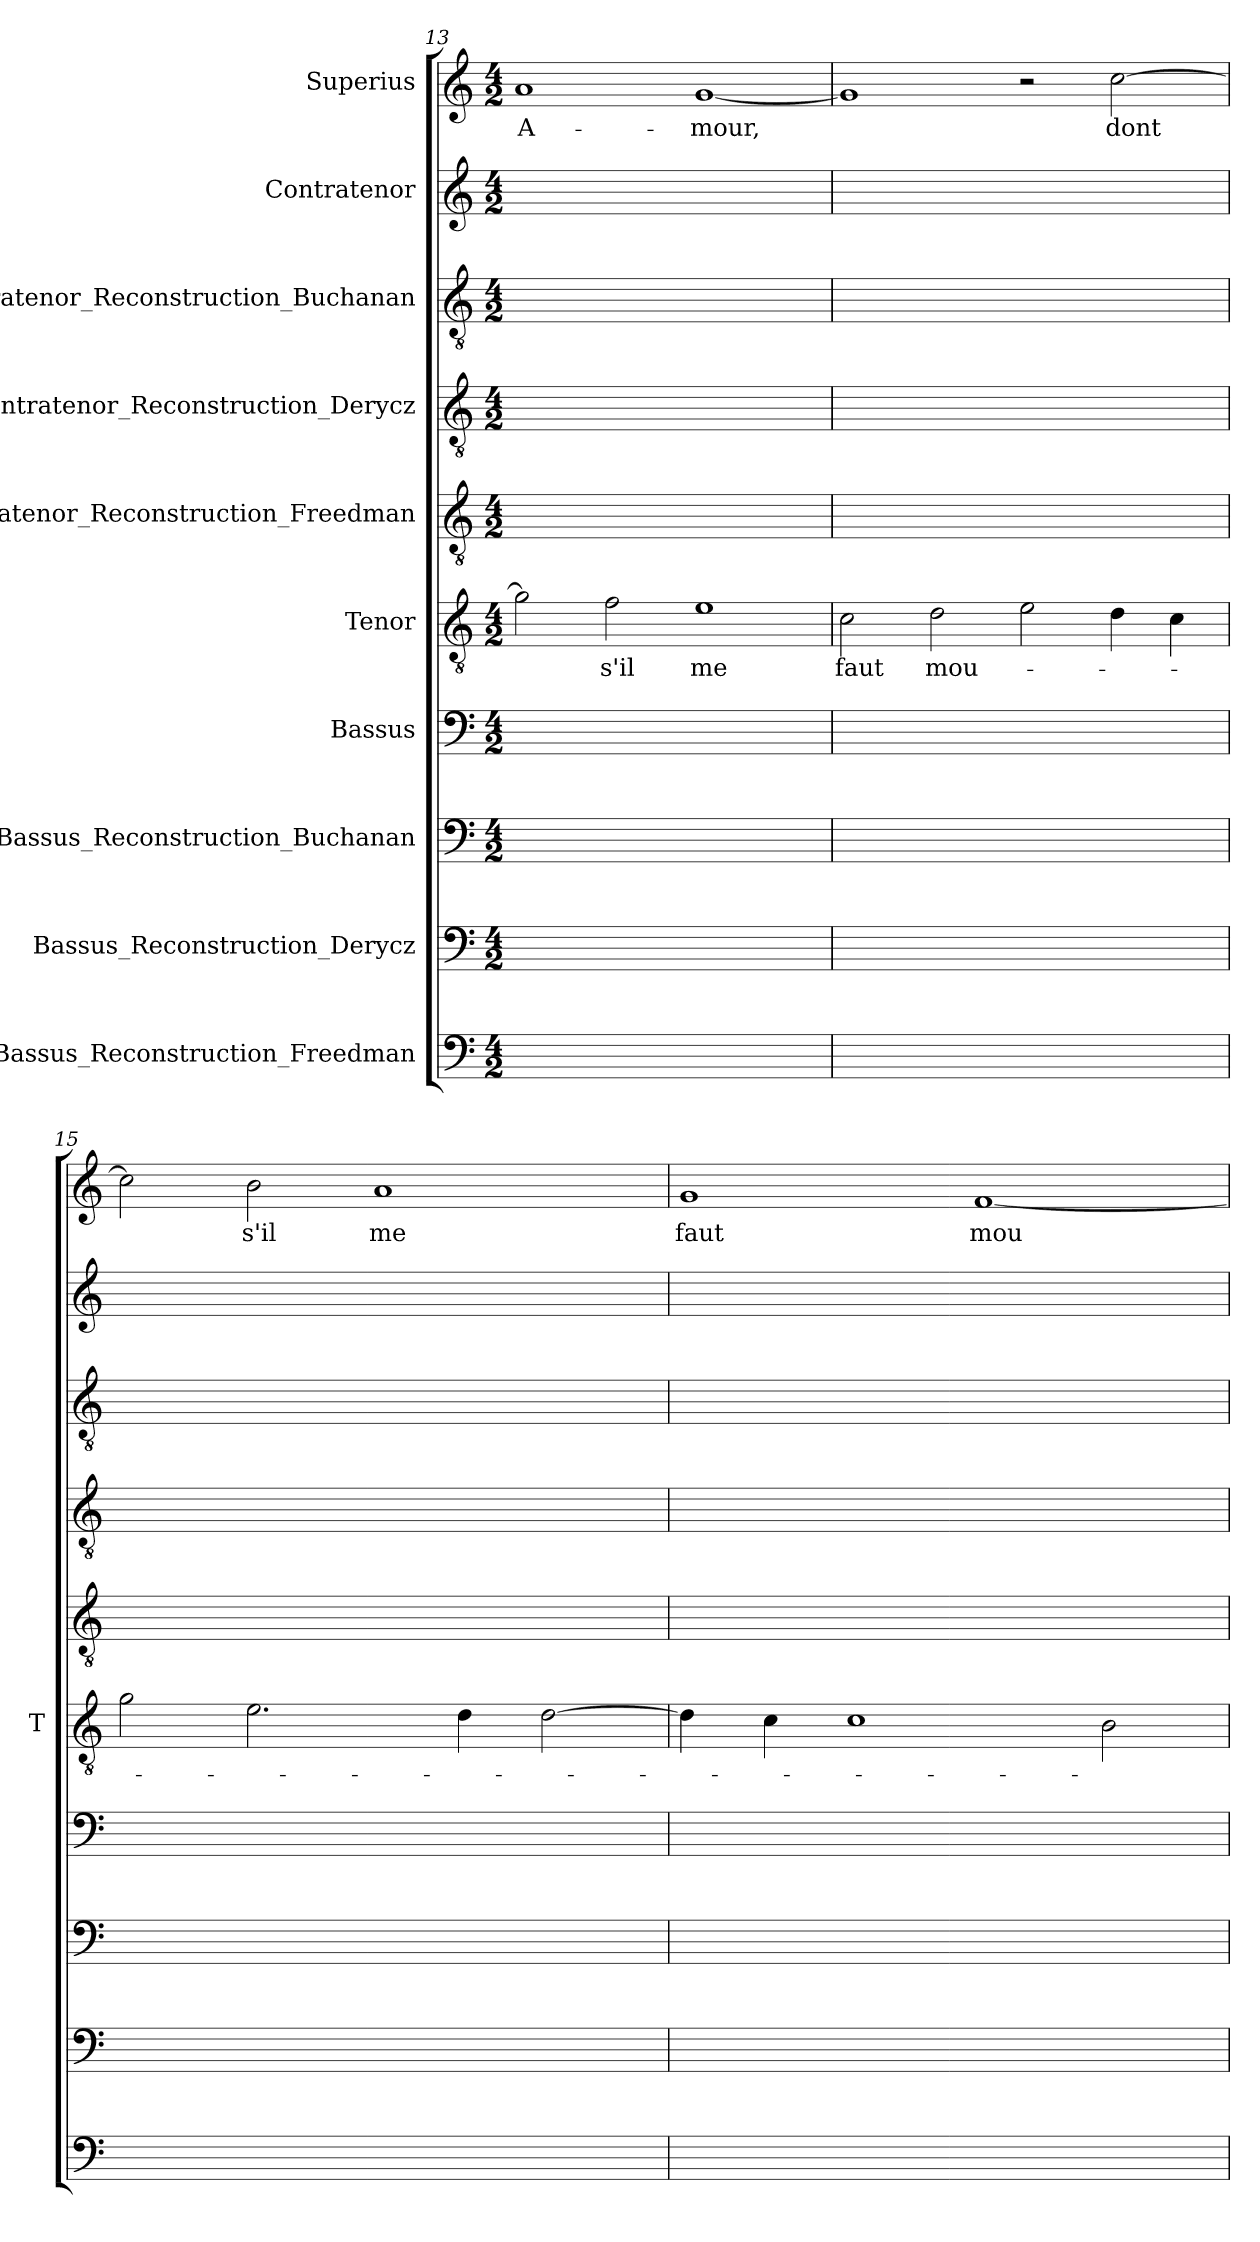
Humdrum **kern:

**kern	**kern	**kern	**kern	**kern	**text	**kern	**kern	**kern	**kern	**kern	**text
*part10	*part9	*part8	*part7	*part6	*part6	*part5	*part4	*part3	*part2	*part1	*part1
*staff10	*staff9	*staff8	*staff7	*staff6	*staff6	*staff5	*staff4	*staff3	*staff2	*staff1	*staff1
*I"Bassus_Reconstruction_Freedman	*I"Bassus_Reconstruction_Derycz	*I"Bassus_Reconstruction_Buchanan	*I"Bassus	*I"Tenor	*	*I"Contratenor_Reconstruction_Freedman	*I"Contratenor_Reconstruction_Derycz	*I"Contratenor_Reconstruction_Buchanan	*I"Contratenor	*I"Superius	*
*	*	*	*	*I'T	*	*	*	*	*	*	*
*clefF4	*clefF4	*clefF4	*clefF4	*clefGv2	*	*clefGv2	*clefGv2	*clefGv2	*clefG2	*clefG2	*
*k[]	*k[]	*k[]	*k[]	*k[]	*	*k[]	*k[]	*k[]	*k[]	*k[]	*
*M4/2	*M4/2	*M4/2	*M4/2	*M4/2	*	*M4/2	*M4/2	*M4/2	*M4/2	*M4/2	*
=13	=13	=13	=13	=13	=13	=13	=13	=13	=13	=13	=13
0ryy	0ryy	0ryy	0ryy	2g]	.	0ryy	0ryy	0ryy	0ryy	1a	A-
.	.	.	.	2f	-s'il	.	.	.	.	.	.
.	.	.	.	1e	-me	.	.	.	.	[1g	-mour,
=14	=14	=14	=14	=14	=14	=14	=14	=14	=14	=14	=14
0ryy	0ryy	0ryy	0ryy	2c	-faut	0ryy	0ryy	0ryy	0ryy	1g]	.
.	.	.	.	2d	mou-	.	.	.	.	.	.
.	.	.	.	2e	.	.	.	.	.	2r	.
.	.	.	.	4d	.	.	.	.	.	[2cc	-dont
.	.	.	.	4c	.	.	.	.	.	.	.
=15	=15	=15	=15	=15	=15	=15	=15	=15	=15	=15	=15
0ryy	0ryy	0ryy	0ryy	2g	.	0ryy	0ryy	0ryy	0ryy	2cc]	.
.	.	.	.	2.e	.	.	.	.	.	2b	-s'il
.	.	.	.	.	.	.	.	.	.	1a	-me
.	.	.	.	4d	.	.	.	.	.	.	.
.	.	.	.	[2d	.	.	.	.	.	.	.
=16	=16	=16	=16	=16	=16	=16	=16	=16	=16	=16	=16
0ryy	0ryy	0ryy	0ryy	4d]	.	0ryy	0ryy	0ryy	0ryy	1g	-faut
.	.	.	.	4c	.	.	.	.	.	.	.
.	.	.	.	1c	.	.	.	.	.	.	.
.	.	.	.	.	.	.	.	.	.	[1f	mou-
.	.	.	.	2B	.	.	.	.	.	.	.
=	=	=	=	=	=	=	=	=	=	=	=
*-	*-	*-	*-	*-	*-	*-	*-	*-	*-	*-	*-
